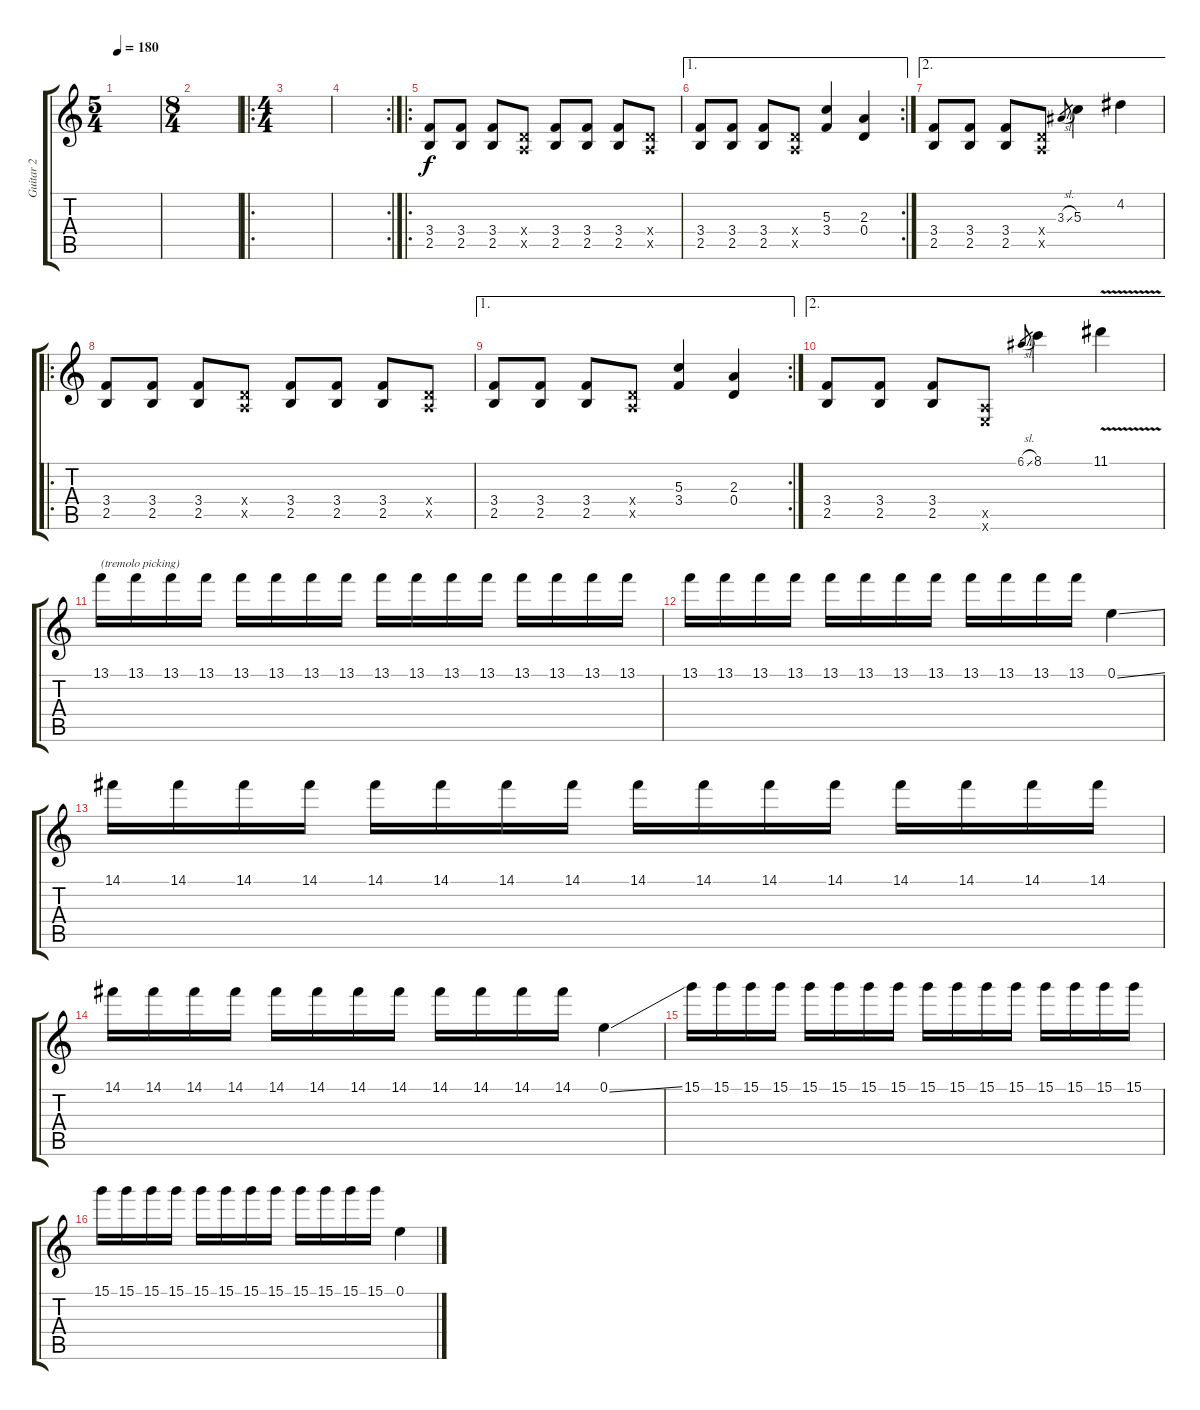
\track ("Guitar 2" "Guitar 2") {instrument distortionguitar}
\staff {score tabs}
\tuning (E4 B3 G3 D3 A2 E2) {hide}
\ts (5 4)
\tempo 180
\clef g2
\ks c
|
\ts (8 4)
|
\ro
\ts (4 4)
|
\rc 2
|
\ro
(3.4 2.5).8 (3.4 2.5).8 (3.4 2.5).8 (0.4{x} 0.5{x}).8 (3.4 2.5).8 (3.4 2.5).8 (3.4 2.5).8 (0.4{x} 0.5{x}).8 |
\ae 1
\rc 2
(3.4 2.5).8 (3.4 2.5).8 (3.4 2.5).8 (0.4{x} 0.5{x}).8 (5.3 3.4).4 (2.3 0.4).4 |
\ae 2
(3.4 2.5).8 (3.4 2.5).8 (3.4 2.5).8 (0.4{x} 0.5{x}).8 3.3{sl}.8{gr} 5.3.4 4.2.4 |
\ro
(3.4 2.5).8 (3.4 2.5).8 (3.4 2.5).8 (0.4{x} 0.5{x}).8 (3.4 2.5).8 (3.4 2.5).8 (3.4 2.5).8 (0.4{x} 0.5{x}).8 |
\ae 1
\rc 2
(3.4 2.5).8 (3.4 2.5).8 (3.4 2.5).8 (0.4{x} 0.5{x}).8 (5.3 3.4).4 (2.3 0.4).4 |
\ae 2
(3.4 2.5).8 (3.4 2.5).8 (3.4 2.5).8 (0.5{x} 0.6{x}).8 6.1{sl}.8{gr} 8.1.4 11.1{v}.4 |
13.1.16{txt "(tremolo picking)"} 13.1.16 13.1.16 13.1.16 13.1.16 13.1.16 13.1.16 13.1.16 13.1.16 13.1.16 13.1.16 13.1.16 13.1.16 13.1.16 13.1.16 13.1.16 |
13.1.16 13.1.16 13.1.16 13.1.16 13.1.16 13.1.16 13.1.16 13.1.16 13.1.16 13.1.16 13.1.16 13.1.16 0.1{ss}.4 |
14.1.16 14.1.16 14.1.16 14.1.16 14.1.16 14.1.16 14.1.16 14.1.16 14.1.16 14.1.16 14.1.16 14.1.16 14.1.16 14.1.16 14.1.16 14.1.16 |
14.1.16 14.1.16 14.1.16 14.1.16 14.1.16 14.1.16 14.1.16 14.1.16 14.1.16 14.1.16 14.1.16 14.1.16 0.1{ss}.4 |
15.1.16 15.1.16 15.1.16 15.1.16 15.1.16 15.1.16 15.1.16 15.1.16 15.1.16 15.1.16 15.1.16 15.1.16 15.1.16 15.1.16 15.1.16 15.1.16 |
15.1.16 15.1.16 15.1.16 15.1.16 15.1.16 15.1.16 15.1.16 15.1.16 15.1.16 15.1.16 15.1.16 15.1.16 0.1{ss}.4
